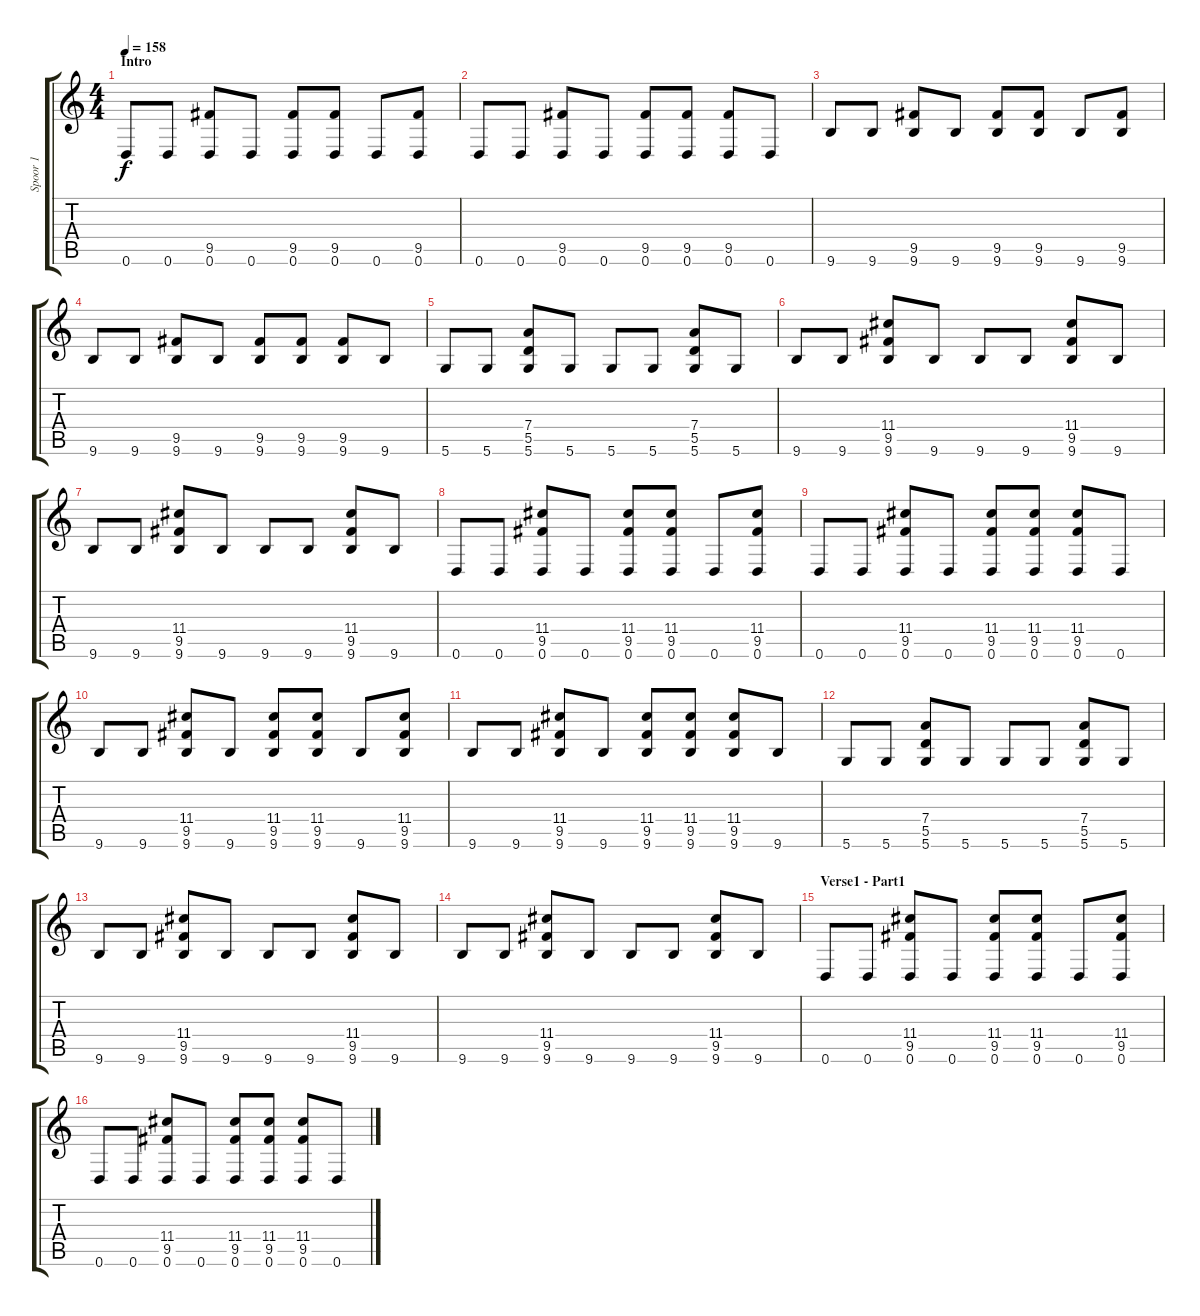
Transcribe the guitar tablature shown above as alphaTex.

\track ("Spoor 1" "Spoor 1") {instrument acousticguitarsteel}
\staff {score tabs}
\tuning (E4 B3 G3 D3 A2 D2) {hide}
\ts (4 4)
\section ("" "Intro")
\tempo 158
\clef g2
\ks c
0.6.8{dy f volume 6 instrument acousticguitarsteel} 0.6.8 (9.5 0.6).8 0.6.8 (9.5 0.6).8 (9.5 0.6).8 0.6.8 (9.5 0.6).8 |
0.6.8 0.6.8 (9.5 0.6).8 0.6.8 (9.5 0.6).8 (9.5 0.6).8 (9.5 0.6).8 0.6.8 |
9.6.8{volume 8} 9.6.8 (9.5 9.6).8 9.6.8 (9.5 9.6).8 (9.5 9.6).8 9.6.8 (9.5 9.6).8 |
9.6.8 9.6.8 (9.5 9.6).8 9.6.8 (9.5 9.6).8 (9.5 9.6).8 (9.5 9.6).8 9.6.8 |
5.6.8 5.6.8 (7.4 5.5 5.6).8 5.6.8 5.6.8 5.6.8 (7.4 5.5 5.6).8 5.6.8 |
9.6.8{volume 11} 9.6.8 (11.4 9.5 9.6).8 9.6.8 9.6.8 9.6.8 (11.4 9.5 9.6).8 9.6.8 |
9.6.8 9.6.8 (11.4 9.5 9.6).8 9.6.8 9.6.8 9.6.8 (11.4 9.5 9.6).8 9.6.8 |
0.6.8{volume 13} 0.6.8 (11.4 9.5 0.6).8 0.6.8 (11.4 9.5 0.6).8 (11.4 9.5 0.6).8 0.6.8 (11.4 9.5 0.6).8 |
0.6.8 0.6.8 (11.4 9.5 0.6).8 0.6.8 (11.4 9.5 0.6).8 (11.4 9.5 0.6).8 (11.4 9.5 0.6).8 0.6.8 |
9.6.8 9.6.8 (11.4 9.5 9.6).8 9.6.8 (11.4 9.5 9.6).8 (11.4 9.5 9.6).8 9.6.8 (11.4 9.5 9.6).8 |
9.6.8 9.6.8 (11.4 9.5 9.6).8 9.6.8 (11.4 9.5 9.6).8 (11.4 9.5 9.6).8 (11.4 9.5 9.6).8 9.6.8 |
5.6.8 5.6.8 (7.4 5.5 5.6).8 5.6.8 5.6.8 5.6.8 (7.4 5.5 5.6).8 5.6.8 |
9.6.8 9.6.8 (11.4 9.5 9.6).8 9.6.8 9.6.8 9.6.8 (11.4 9.5 9.6).8 9.6.8 |
9.6.8 9.6.8 (11.4 9.5 9.6).8 9.6.8 9.6.8 9.6.8 (11.4 9.5 9.6).8 9.6.8 |
\section ("" "Verse1 - Part1")
0.6.8 0.6.8 (11.4 9.5 0.6).8 0.6.8 (11.4 9.5 0.6).8 (11.4 9.5 0.6).8 0.6.8 (11.4 9.5 0.6).8 |
0.6.8 0.6.8 (11.4 9.5 0.6).8 0.6.8 (11.4 9.5 0.6).8 (11.4 9.5 0.6).8 (11.4 9.5 0.6).8 0.6.8
